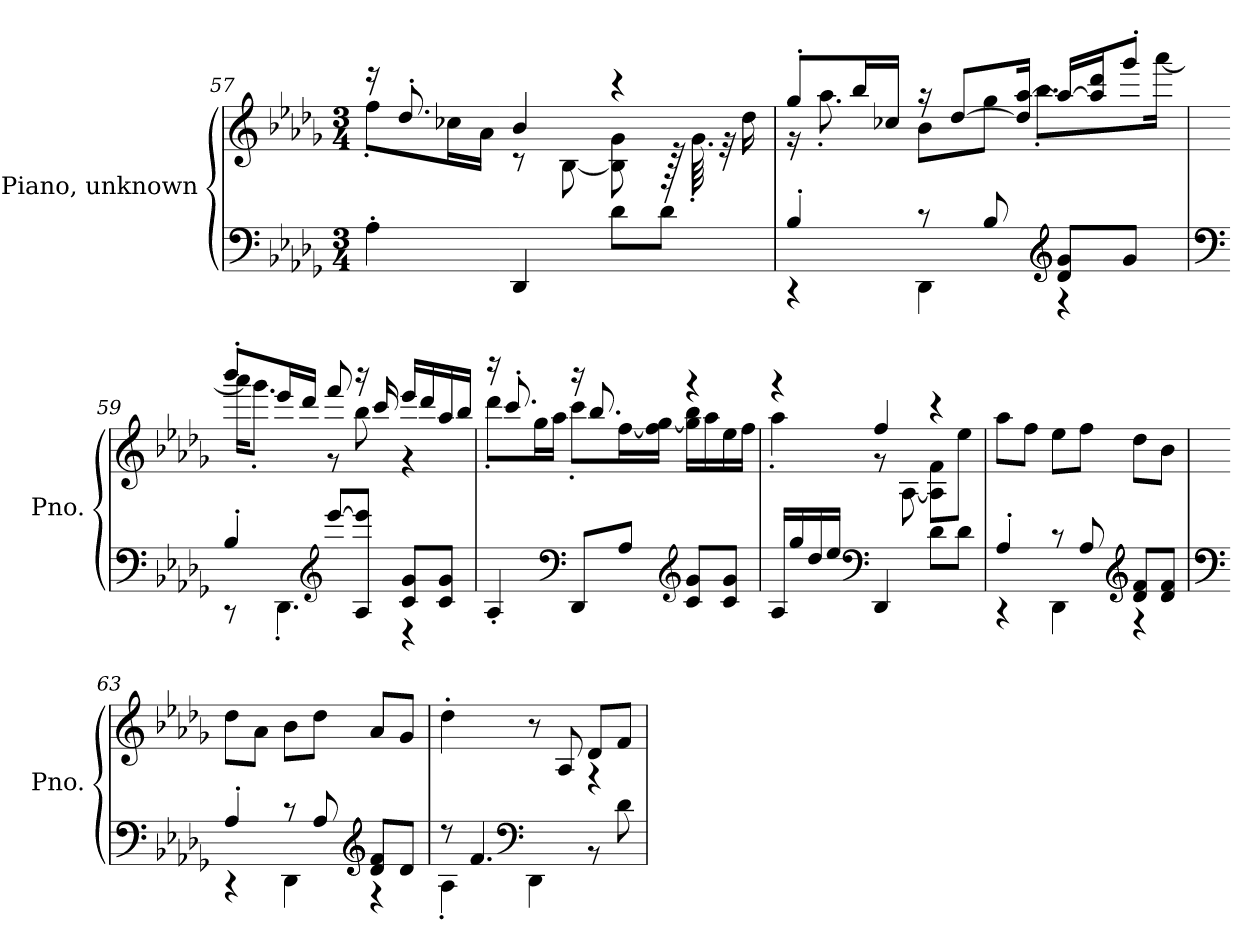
**kern	**kern
*part1	*part1
*staff2	*staff1
*I"Piano, unknown	*
*I'Pno.	*
*clefF4	*clefG2
*k[b-e-a-d-g-]	*k[b-e-a-d-g-]
*M3/4	*M3/4
=57	=57
*	*^
4A-'\	16r	8ff'\L
.	8.dd-'/	.
.	.	16cc-X\L
.	.	16a-\JJ
4DD-/	4b-/	8r
.	.	[8B-\
8d-\L	4r	8B-\] 8g-\
8d-\J	.	128r
.	.	64.g-'\
.	.	32r
.	.	16dd-\
!!LO:LB:g=z	!!
=58	=58	=58
*^	*	*
4B-'/	4r	8gg-'/L	16r
.	.	.	8.aa-'\
.	.	16bb-/L	.
.	.	16cc-X/JJ	.
8r	4DD-\	16r	8b-\L
.	.	[8dd-/L	.
8B-/	.	.	8gg-\J
.	.	16dd-/] [16aa-/Jk	.
*clefG2	*	*	*
8d-/ 8g-/L	4r	16aa-/LL_	8.bb-'\L
.	.	16aa-/] 16ddd-/J	.
8g-/J	.	8ggg-'/J	.
.	.	.	[16aaa-\Jk
=59	=59	=59	=59
*clefF4	*	*	*
4B-'/	8r	8bbb-'/L	16aaa-\KL]
.	.	.	8.ggg-'\J
.	4.DD-'\	16eee-/L	.
.	.	16ddd-/JJ	.
*clefG2	*	*	*
[8eee-/L	.	8fff/	8r
8A-/ 8eee-/]J	.	16r	8bb-\
.	.	16ccc/	.
8c/ 8g-/L	4r	16eee-/LL	4r
.	.	16ddd-/	.
8c/ 8g-/J	.	16aa-/	.
.	.	16bb-/JJ	.
*v	*v	*	*
!!LO:LB:g=z	!!
=60	=60	=60
4A-'/	16r	8ddd-'\L
.	8.ccc'/	.
.	.	16gg-\L
.	.	16aa-\JJ
*clefF4	*	*
8DD-/L	16r	8ccc'\L
.	8.bb-/	.
8A-/J	.	[16ff\L
.	.	16ff\] [16gg-\JJ
*clefG2	*	*
8c/ 8g-/L	4r	16gg-\] 16bb-\LL
.	.	16aa-\
8c/ 8g-/J	.	16ee-\
.	.	16ff\JJ
=61	=61	=61
16A-/LL	4r	4aa-'\
16gg-/	.	.
16dd-/	.	.
16ee-/JJ	.	.
*clefF4	*	*
4DD-/	4ff/	8r
.	.	[8A-\
8d-\L	4r	8A-\] 8f\L
8d-\J	.	8ee-\J
*	*v	*v
=62	=62
*^	*
4A-'/	4r	8aa-\L
.	.	8ff\J
8r	4DD-\	8ee-\L
8A-/	.	8ff\J
*clefG2	*	*
8d-/ 8f/L	4r	8dd-\L
8d-/ 8f/J	.	8b-\J
!!LO:LB:g=z
=63	=63	=63
*clefF4	*	*
4A-'/	4r	8dd-\L
.	.	8a-\J
8r	4DD-\	8b-\L
8A-/	.	8dd-\J
*clefG2	*	*
8d-/ 8f/L	4r	8a-/L
8d-/J	.	8g-/J
=64	=64	=64
8r	4A-'\	4dd-'\
4.f/	.	.
*clefF4	*	*
.	4DD-\	8r
.	.	8A-/
4r	8r	8d-/L
.	8d-\	8f/J
*v	*v	*
=	=
*-	*-
